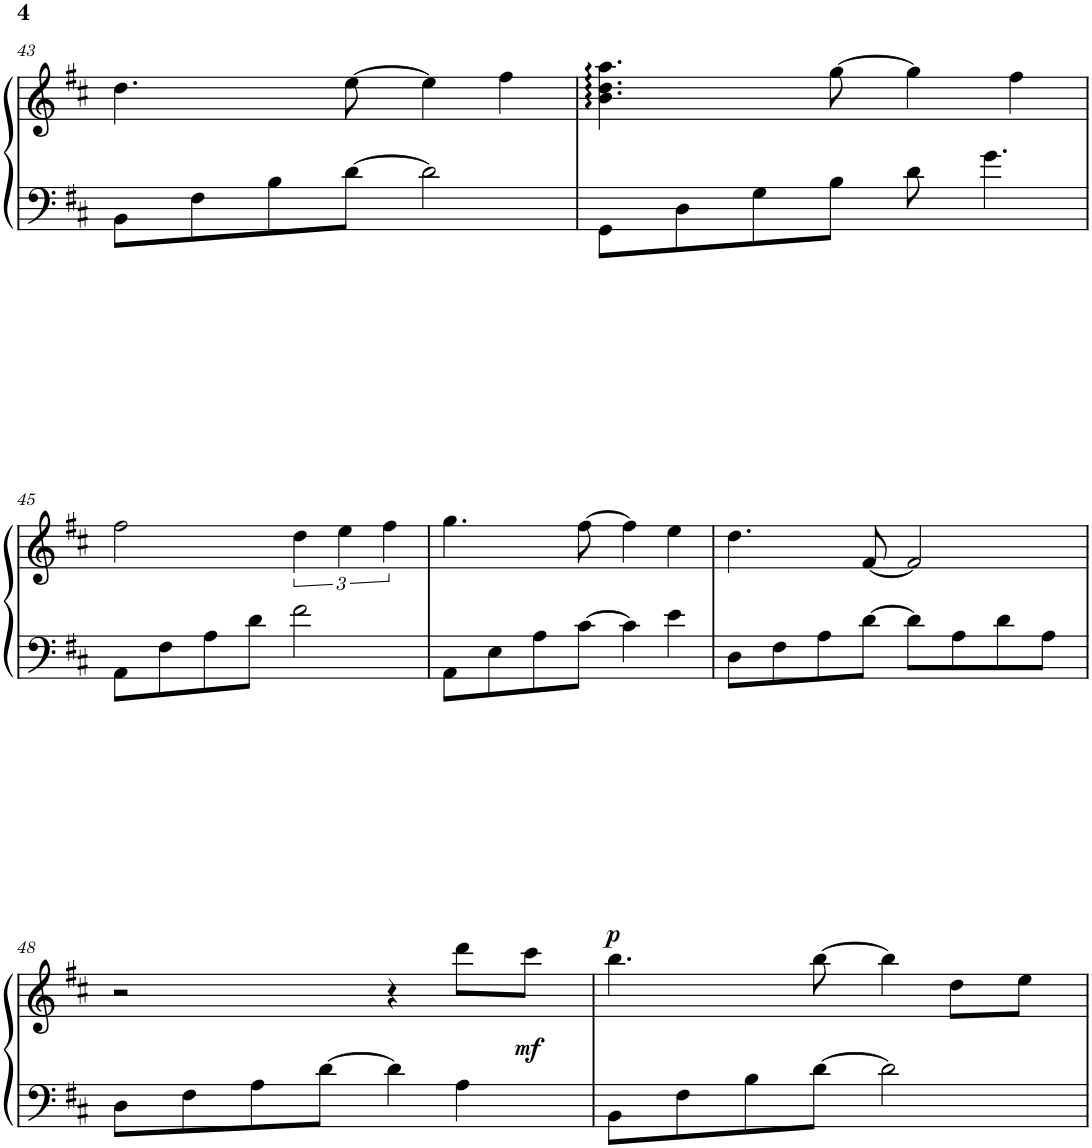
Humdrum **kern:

**kern	**kern	**dynam
*part1	*part1	*part1
*staff2	*staff1	*staff1/2
*I"Piano	*	*
*I'Pno	*	*
!!LO:PB:g=z
*clefF4	*clefG2	*
*k[f#c#]	*k[f#c#]	*
*M4/4	*M4/4	*
=43	=43	=43
8BB\L	4.dd\	.
8F#\	.	.
8B\	.	.
[>8d\J	[>8ee\	.
2d\]	4ee\]	.
.	4ff#\	.
=44	=44	=44
8GG\L	4.b\ 4.dd\ 4.aa\	.
8D\	.	.
8G\	.	.
8B\J	[>8gg\	.
8d\	4gg\]	.
4.g\	.	.
.	4ff#\	.
!!LO:LB:g=z
=45	=45	=45
8AA\L	2ff#\	.
8F#\	.	.
8A\	.	.
8d\J	.	.
2f#\	6dd\	.
.	6ee\	.
.	6ff#\	.
=46	=46	=46
8AA\L	4.gg\	.
8E\	.	.
8A\	.	.
[>8c#\J	[>8ff#\	.
4c#\]	4ff#\]	.
4e\	4ee\	.
=47	=47	=47
8D\L	4.dd\	.
8F#\	.	.
8A\	.	.
[>8d\J	[<8f#/	.
8d\L]	2f#/]	.
8A\	.	.
8d\	.	.
8A\J	.	.
!!LO:LB:g=z
=48	=48	=48
8D\L	2r	.
8F#\	.	.
8A\	.	.
[>8d\J	.	.
4d\]	4r	.
4A\	8ddd\L	.
!	!	!LO:DY:b
.	8ccc#\J	mf
=49	=49	=49
!	!	!LO:DY:a
8BB\L	4.bb\	p
8F#\	.	.
8B\	.	.
[>8d\J	[>8bb\	.
2d\]	4bb\]	.
.	8dd\L	.
.	8ee\J	.
=	=	=
*-	*-	*-
